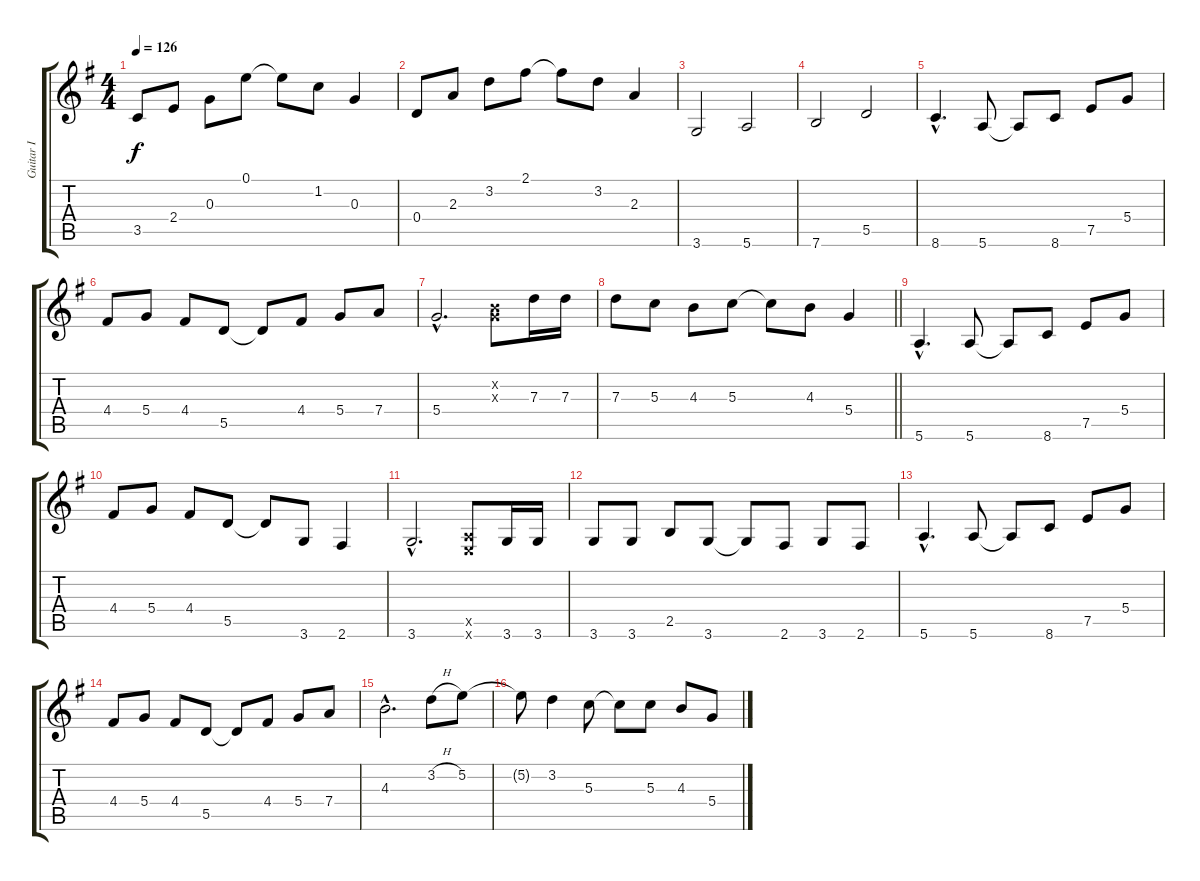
\track ("Guitar I" "Guitar I") {instrument overdrivenguitar}
\staff {score tabs}
\tuning (E4 B3 G3 D3 A2 E2) {hide}
\ts (4 4)
\tempo 126
\clef g2
\ks g
3.5.8{dy f} 2.4.8 0.3.8 0.1.8 0.1{t}.8 1.2.8 0.3.4 |
0.4.8 2.3.8 3.2.8 2.1.8 2.1{t}.8 3.2.8 2.3.4 |
3.6.2 5.6.2 |
7.6.2 5.5.2 |
8.6{hac}.4{d} 5.6.8 5.6{t}.8 8.6.8 7.5.8 5.4.8 |
4.4.8 5.4.8 4.4.8 5.5.8 5.5{t}.8 4.4.8 5.4.8 7.4.8 |
5.4{hac}.2{d} (0.2{x} 0.3{x}).8 7.3.16 7.3.16 |
\barLineRight lightlight
7.3.8 5.3.8 4.3.8 5.3.8 5.3{t}.8 4.3.8 5.4.4 |
5.6{hac}.4{d} 5.6.8 5.6{t}.8 8.6.8 7.5.8 5.4.8 |
4.4.8 5.4.8 4.4.8 5.5.8 5.5{t}.8 3.6.8 2.6.4 |
3.6{hac}.2{d} (0.5{x} 0.6{x}).8 3.6.16 3.6.16 |
3.6.8 3.6.8 2.5.8 3.6.8 3.6{t}.8 2.6.8 3.6.8 2.6.8 |
5.6{hac}.4{d} 5.6.8 5.6{t}.8 8.6.8 7.5.8 5.4.8 |
4.4.8 5.4.8 4.4.8 5.5.8 5.5{t}.8 4.4.8 5.4.8 7.4.8 |
4.3{hac}.2{d} 3.2{h}.8 5.2.8 |
5.2{t}.8 3.2.4 5.3.8 5.3{t}.8 5.3.8 4.3.8 5.4.8
